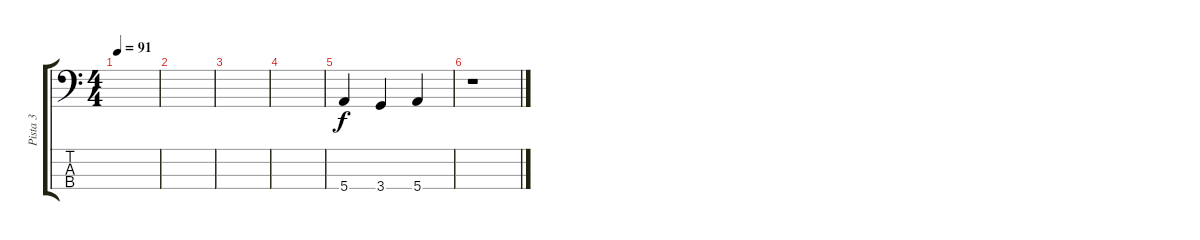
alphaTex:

\track ("Pista 3" "Pista 3") {instrument electricbassfinger}
\staff {score tabs}
\tuning (G2 D2 A1 E1) {hide}
\ts (4 4)
\tempo 91
\clef f4
\ks c
|
|
|
|
5.4.4 3.4.4 5.4.4 |
r.1
